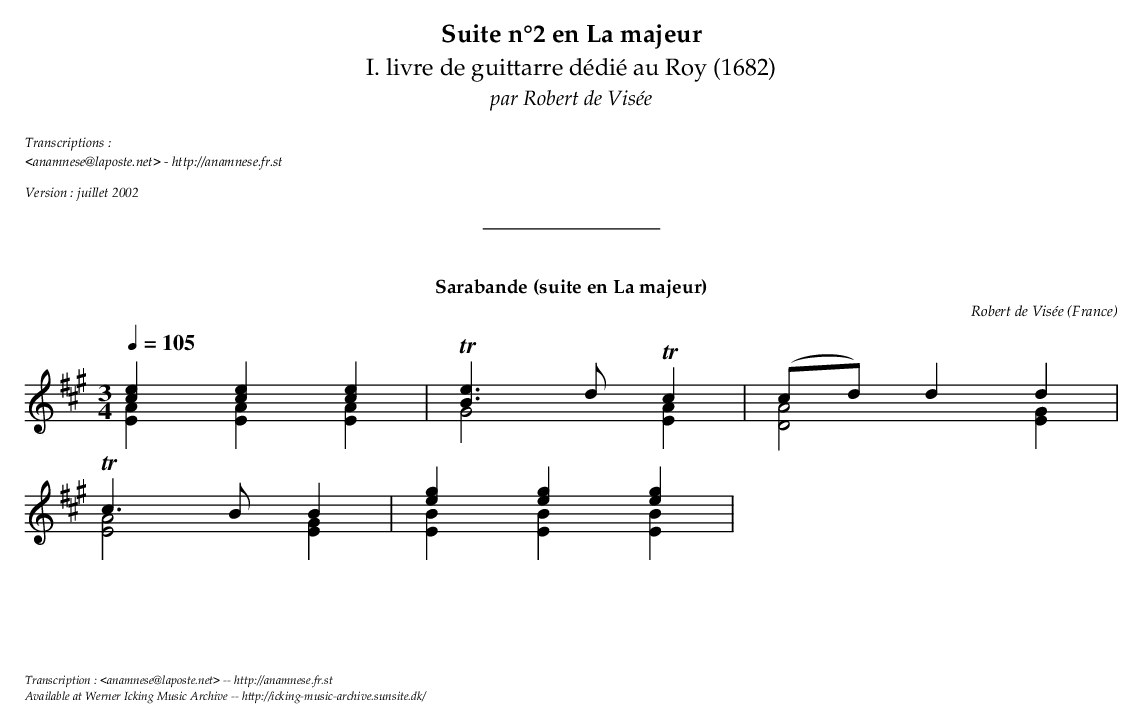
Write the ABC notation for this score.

X:1
T:Sarabande (suite en La majeur)
C:Robert de Visée
O:France
M:3/4
L:1/8
Q:1/4=105
K:A
%%staves (1 2)
V:1
[c2e2] [c2e2] [c2e2] | !trill![B3e3] d !trill!c2 | (cd) d2 d2 |
!trill!c3 B B2 | [e2g2] [e2g2] [e2g2] |
V:2
[E2A2] [E2A2] [E2A2] | G4 [E2A2] | [D4A4] [E2G2] |
[E4A4] [E2G2] | [E2B2] [E2B2] [E2B2]

V:3
